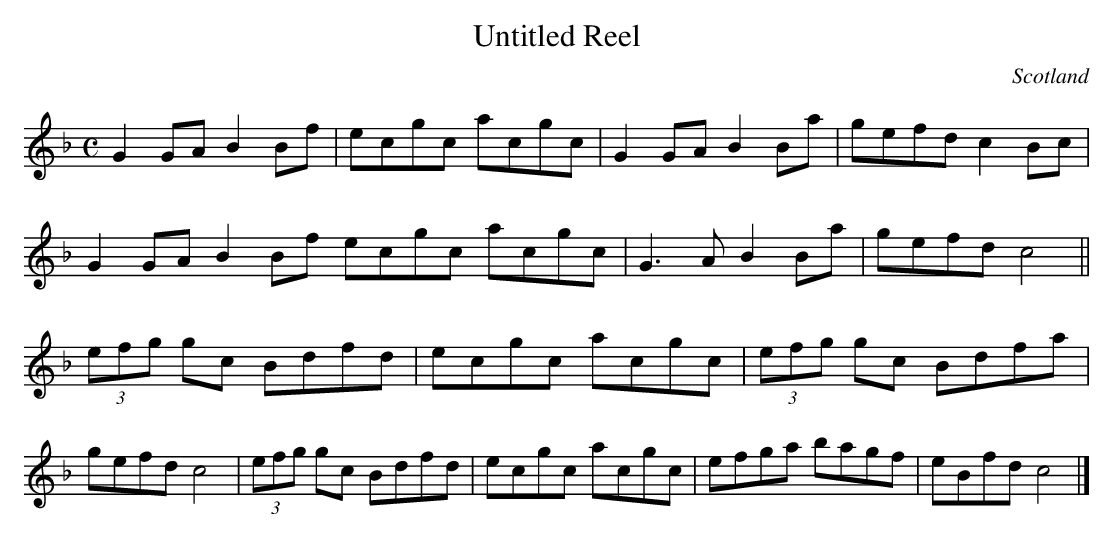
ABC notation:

X:1
T:Untitled Reel
O:Scotland
M:C
K:CMix
G2GA B2Bf|ecgc acgc|G2GA B2Ba|gefd c2Bc| \
G2GA B2Bf ecgc acgc|G3A  B2Ba|gefd c4 || \
(3efg gc Bdfd|ecgc acgc|(3efg gc Bdfa|gefd c4|\
(3efg gc Bdfd|ecgc acgc|efga bagf|eBfd c4|]
